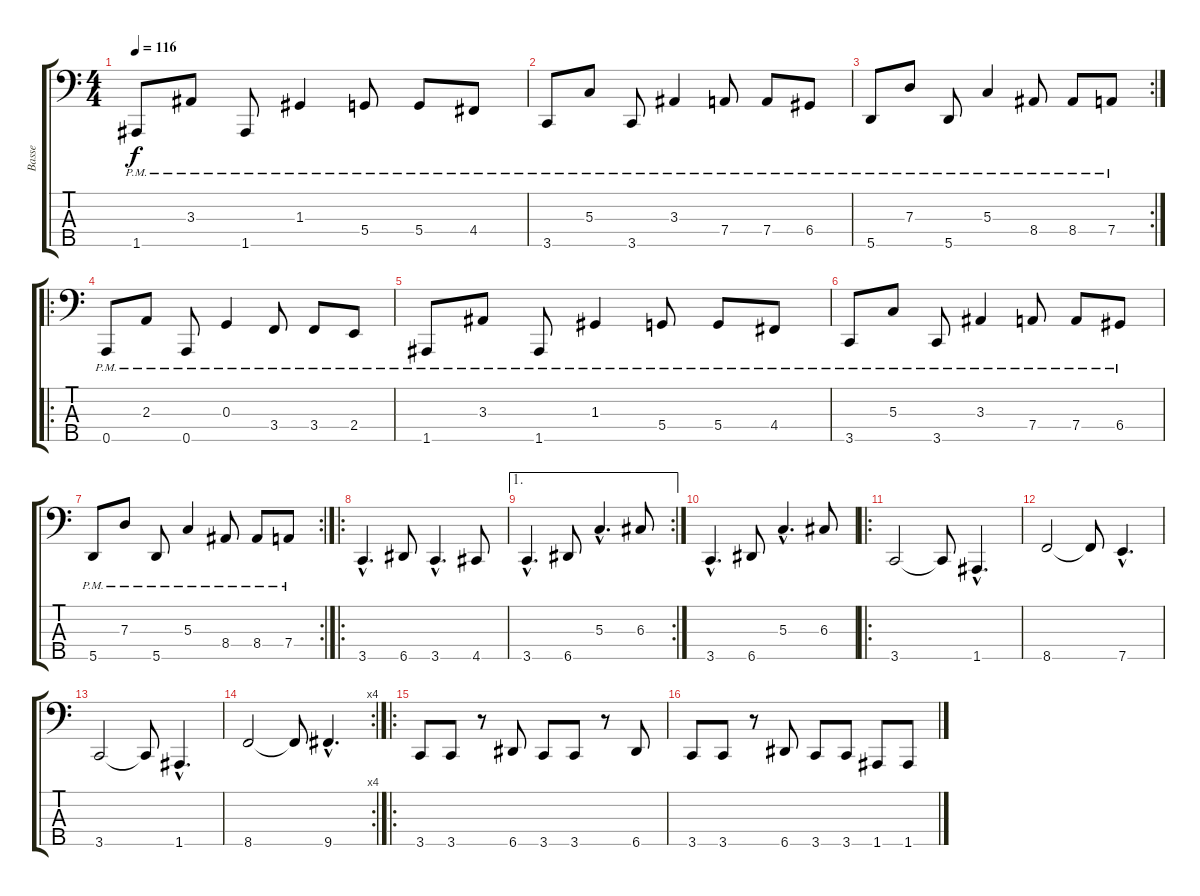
\track ("Basse" "Basse") {instrument slapbass2}
\staff {score tabs}
\tuning (F2 C2 G1 D1 A0) {hide}
\ts (4 4)
\tempo 116
\clef f4
\ks c
1.5{pm}.8{dy f instrument lead1square} 3.3{pm}.8 1.5{pm}.8 1.3{pm}.4 5.4{pm}.8 5.4{pm}.8 4.4{pm}.8 |
3.5{pm}.8{instrument lead1square} 5.3{pm}.8 3.5{pm}.8 3.3{pm}.4 7.4{pm}.8 7.4{pm}.8 6.4{pm}.8 |
\rc 2
5.5{pm}.8{instrument lead1square} 7.3{pm}.8 5.5{pm}.8 5.3{pm}.4 8.4{pm}.8 8.4{pm}.8 7.4{pm}.8 |
\ro
0.5{pm}.8{instrument lead1square} 2.3{pm}.8 0.5{pm}.8 0.3{pm}.4 3.4{pm}.8 3.4{pm}.8 2.4{pm}.8 |
1.5{pm}.8{instrument lead1square} 3.3{pm}.8 1.5{pm}.8 1.3{pm}.4 5.4{pm}.8 5.4{pm}.8 4.4{pm}.8 |
3.5{pm}.8{instrument lead1square} 5.3{pm}.8 3.5{pm}.8 3.3{pm}.4 7.4{pm}.8 7.4{pm}.8 6.4{pm}.8 |
\rc 2
5.5{pm}.8{instrument lead1square} 7.3{pm}.8 5.5{pm}.8 5.3{pm}.4 8.4{pm}.8 8.4{pm}.8 7.4{pm}.8 |
\ro
3.5{hac}.4{d volume 13 instrument slapbass2} 6.5.8 3.5{hac}.4{d} 4.5.8 |
\ae 1
\rc 2
3.5{hac}.4{d} 6.5.8 5.3{hac}.4{d} 6.3.8 |
3.5{hac}.4{d} 6.5.8 5.3{hac}.4{d} 6.3.8 |
\ro
3.5.2 3.5{t}.8 1.5{hac}.4{d} |
8.5.2 8.5{t}.8 7.5{hac}.4{d} |
3.5.2 3.5{t}.8 1.5{hac}.4{d} |
\rc 4
8.5.2 8.5{t}.8 9.5{hac}.4{d} |
\ro
3.5.8 3.5.8 r.8 6.5.8 3.5.8 3.5.8 r.8 6.5.8 |
3.5.8 3.5.8 r.8 6.5.8 3.5.8 3.5.8 1.5.8 1.5.8
